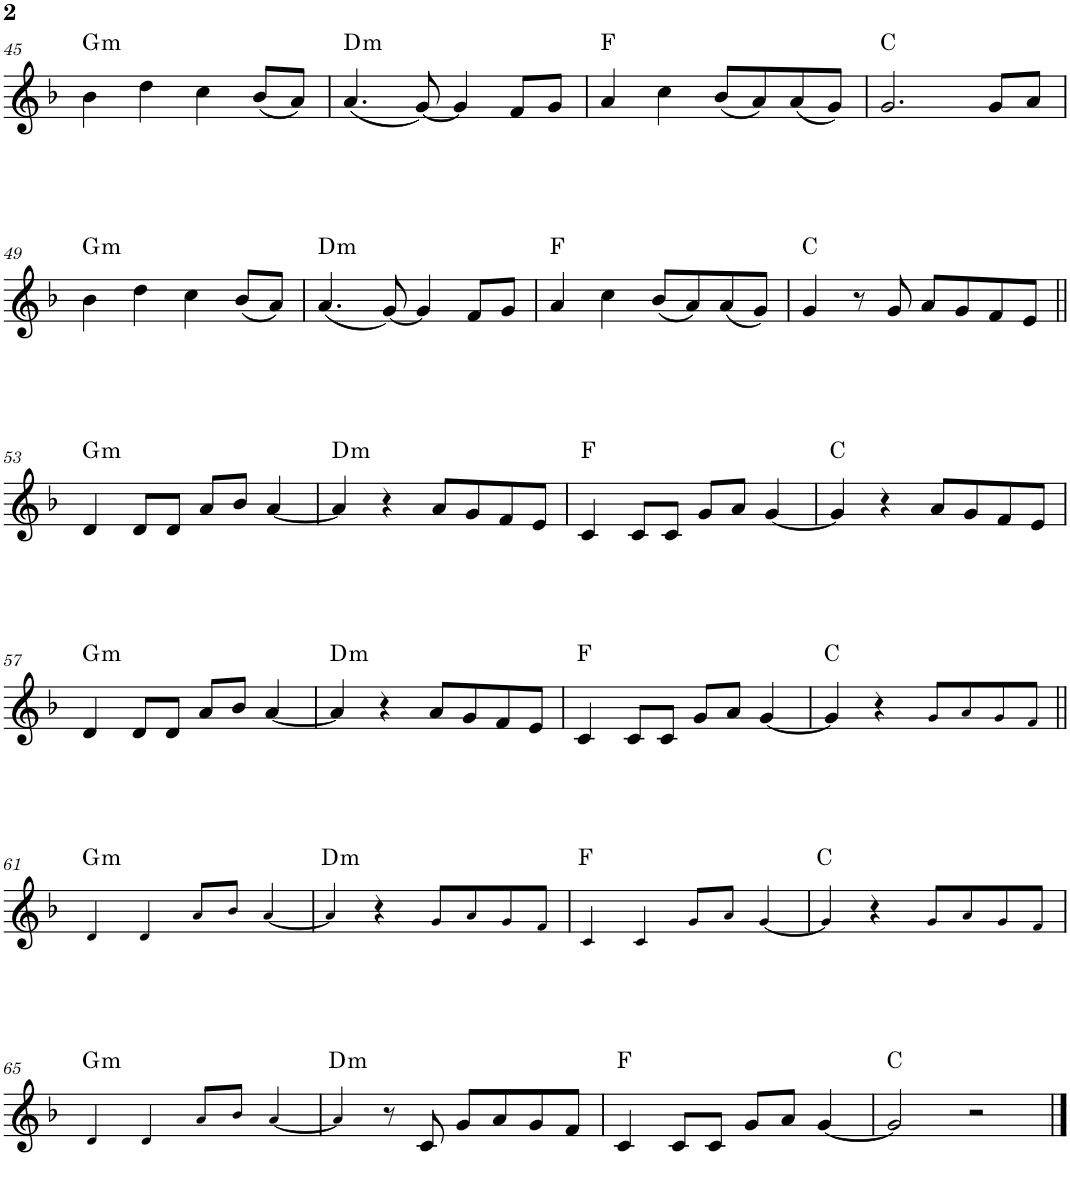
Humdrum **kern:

**kern	**harte
*part1	*part1
*staff1	*
*I"Piano	*
*I'Pno.	*
!!LO:PB:g=z
*clefG2	*
*k[b-]	*
*M4/4	*
=45	=45
!	!LO:H:kt=m
4b-\	G:min
4dd\	.
4cc\	.
(8b-/L	.
8a/J)	.
=46	=46
!	!LO:H:kt=m
(4.a/	D:min
[8g/)	.
4g/]	.
8f/L	.
8g/J	.
=47	=47
4a/	F:maj
4cc\	.
(8b-/L	.
8a/)	.
(8a/	.
8g/J)	.
=48	=48
2.g/	C:maj
8g/L	.
8a/J	.
!!LO:LB:g=z
=49	=49
!	!LO:H:kt=m
4b-\	G:min
4dd\	.
4cc\	.
(8b-/L	.
8a/J)	.
=50	=50
!	!LO:H:kt=m
(4.a/	D:min
[8g/)	.
4g/]	.
8f/L	.
8g/J	.
=51	=51
4a/	F:maj
4cc\	.
(8b-/L	.
8a/)	.
(8a/	.
8g/J)	.
=52	=52
4g/	C:maj
8r	.
8g/	.
8a/L	.
8g/	.
8f/	.
8e/J	.
!!LO:LB:g=z
=53||	=53||
!	!LO:H:kt=m
4d/	G:min
8d/L	.
8d/J	.
8a/L	.
8b-/J	.
[4a/	.
=54	=54
!	!LO:H:kt=m
4a/]	D:min
4r	.
8a/L	.
8g/	.
8f/	.
8e/J	.
=55	=55
4c/	F:maj
8c/L	.
8c/J	.
8g/L	.
8a/J	.
[4g/	.
=56	=56
4g/]	C:maj
4r	.
8a/L	.
8g/	.
8f/	.
8e/J	.
!!LO:LB:g=z
=57	=57
!	!LO:H:kt=m
4d/	G:min
8d/L	.
8d/J	.
8a/L	.
8b-/J	.
[4a/	.
=58	=58
!	!LO:H:kt=m
4a/]	D:min
4r	.
8a/L	.
8g/	.
8f/	.
8e/J	.
=59	=59
4c/	F:maj
8c/L	.
8c/J	.
8g/L	.
8a/J	.
[4g/	.
=60	=60
4g/]	C:maj
4r	.
8g!/L	.
8a!/	.
8g!/	.
8f!/J	.
!!LO:LB:g=z
=61||	=61||
!	!LO:H:kt=m
4d!/	G:min
4d!/	.
8a!/L	.
8b-!/J	.
[4a!/	.
=62	=62
!	!LO:H:kt=m
4a!/]	D:min
4r	.
8g!/L	.
8a!/	.
8g!/	.
8f!/J	.
=63	=63
4c!/	F:maj
4c!/	.
8g!/L	.
8a!/J	.
[4g!/	.
=64	=64
4g!/]	C:maj
4r	.
8g!/L	.
8a!/	.
8g!/	.
8f!/J	.
!!LO:LB:g=z
=65	=65
!	!LO:H:kt=m
4d!/	G:min
4d!/	.
8a!/L	.
8b-!/J	.
[4a!/	.
=66	=66
!	!LO:H:kt=m
4a!/]	D:min
8r	.
8c/	.
8g/L	.
8a/	.
8g/	.
8f/J	.
=67	=67
4c/	F:maj
8c/L	.
8c/J	.
8g/L	.
8a/J	.
[4g/	.
=68	=68
2g/]	C:maj
2r	.
==	==
*-	*-
